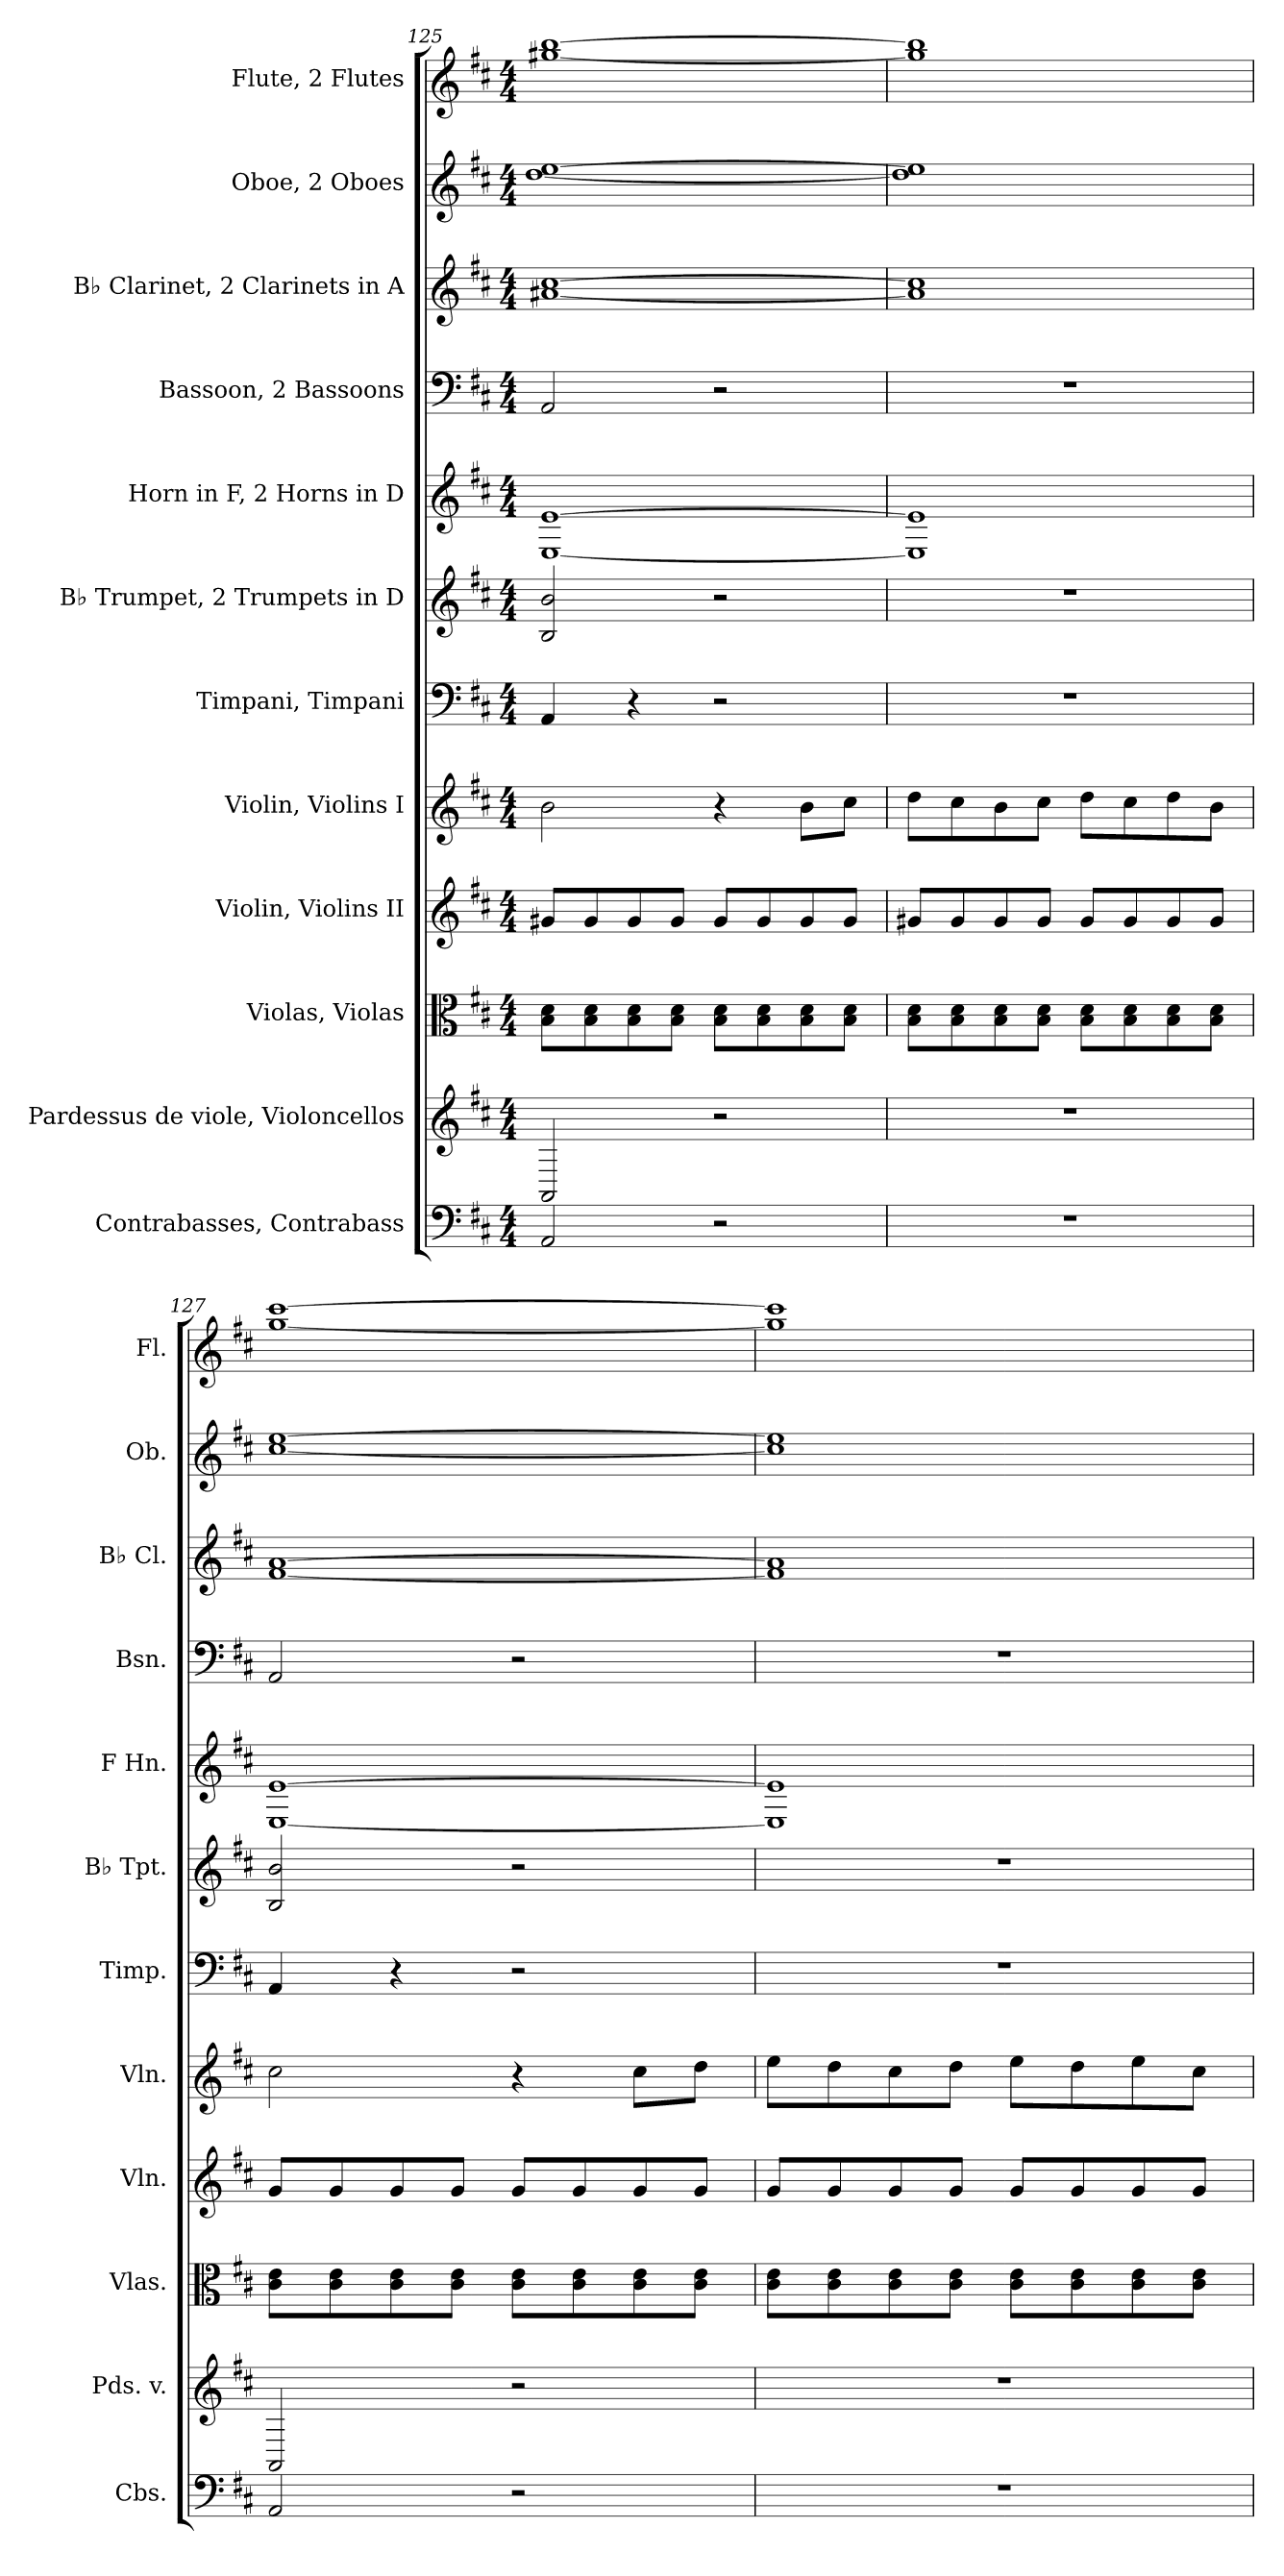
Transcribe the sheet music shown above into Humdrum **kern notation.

**kern	**kern	**kern	**kern	**kern	**kern	**kern	**kern	**kern	**kern	**kern	**kern
*part12	*part11	*part10	*part9	*part8	*part7	*part6	*part5	*part4	*part3	*part2	*part1
*staff12	*staff11	*staff10	*staff9	*staff8	*staff7	*staff6	*staff5	*staff4	*staff3	*staff2	*staff1
*I"Contrabasses, Contrabass	*I"Pardessus de viole, Violoncellos	*I"Violas, Violas	*I"Violin, Violins II	*I"Violin, Violins I	*I"Timpani, Timpani	*I"B♭ Trumpet, 2 Trumpets in D	*I"Horn in F, 2 Horns in D	*I"Bassoon, 2 Bassoons	*I"B♭ Clarinet, 2 Clarinets in A	*I"Oboe, 2 Oboes	*I"Flute, 2 Flutes
*I'Cbs.	*I'Pds. v.	*I'Vlas.	*I'Vln.	*I'Vln.	*I'Timp.	*I'B♭ Tpt.	*I'F Hn.	*I'Bsn.	*I'B♭ Cl.	*I'Ob.	*I'Fl.
!!LO:PB:g=z
*clefF4	*clefG2	*clefC3	*clefG2	*clefG2	*clefF4	*clefG2	*clefG2	*clefF4	*clefG2	*clefG2	*clefG2
*ITrd7c12	*	*	*	*	*	*ITrd1c2	*ITrd4c7	*	*ITrd1c2	*	*
*k[f#c#]	*k[f#c#]	*k[f#c#]	*k[f#c#]	*k[f#c#]	*k[f#c#]	*k[]	*k[f#]	*k[f#c#]	*k[]	*k[f#c#]	*k[f#c#]
*M4/4	*M4/4	*M4/4	*M4/4	*M4/4	*M4/4	*M4/4	*M4/4	*M4/4	*M4/4	*M4/4	*M4/4
=125	=125	=125	=125	=125	=125	=125	=125	=125	=125	=125	=125
2AAA/	2AA/	8B\ 8d\L	8g#X/L	2b\	4AA/	2A/ 2a/	[1AA [1A	2AA/	[1g#X [1b	[1dd [1ee	[1gg#X [1bb
.	.	8B\ 8d\	8g#/	.	.	.	.	.	.	.	.
.	.	8B\ 8d\	8g#/	.	4r	.	.	.	.	.	.
.	.	8B\ 8d\J	8g#/J	.	.	.	.	.	.	.	.
2r	2r	8B\ 8d\L	8g#/L	4r	2r	2r	.	2r	.	.	.
.	.	8B\ 8d\	8g#/	.	.	.	.	.	.	.	.
.	.	8B\ 8d\	8g#/	8b\L	.	.	.	.	.	.	.
.	.	8B\ 8d\J	8g#/J	8cc#\J	.	.	.	.	.	.	.
=126	=126	=126	=126	=126	=126	=126	=126	=126	=126	=126	=126
1r	1r	8B\ 8d\L	8g#X/L	8dd\L	1r	1r	1AA] 1A]	1r	1g#] 1b]	1dd] 1ee]	1gg#] 1bb]
.	.	8B\ 8d\	8g#/	8cc#\	.	.	.	.	.	.	.
.	.	8B\ 8d\	8g#/	8b\	.	.	.	.	.	.	.
.	.	8B\ 8d\J	8g#/J	8cc#\J	.	.	.	.	.	.	.
.	.	8B\ 8d\L	8g#/L	8dd\L	.	.	.	.	.	.	.
.	.	8B\ 8d\	8g#/	8cc#\	.	.	.	.	.	.	.
.	.	8B\ 8d\	8g#/	8dd\	.	.	.	.	.	.	.
.	.	8B\ 8d\J	8g#/J	8b\J	.	.	.	.	.	.	.
=127	=127	=127	=127	=127	=127	=127	=127	=127	=127	=127	=127
2AAA/	2AA/	8c#\ 8e\L	8g/L	2cc#\	4AA/	2A/ 2a/	[1AA [1A	2AA/	[1e [1g	[1cc# [1ee	[1gg [1ccc#
.	.	8c#\ 8e\	8g/	.	.	.	.	.	.	.	.
.	.	8c#\ 8e\	8g/	.	4r	.	.	.	.	.	.
.	.	8c#\ 8e\J	8g/J	.	.	.	.	.	.	.	.
2r	2r	8c#\ 8e\L	8g/L	4r	2r	2r	.	2r	.	.	.
.	.	8c#\ 8e\	8g/	.	.	.	.	.	.	.	.
.	.	8c#\ 8e\	8g/	8cc#\L	.	.	.	.	.	.	.
.	.	8c#\ 8e\J	8g/J	8dd\J	.	.	.	.	.	.	.
=128	=128	=128	=128	=128	=128	=128	=128	=128	=128	=128	=128
1r	1r	8c#\ 8e\L	8g/L	8ee\L	1r	1r	1AA] 1A]	1r	1e] 1g]	1cc#] 1ee]	1gg] 1ccc#]
.	.	8c#\ 8e\	8g/	8dd\	.	.	.	.	.	.	.
.	.	8c#\ 8e\	8g/	8cc#\	.	.	.	.	.	.	.
.	.	8c#\ 8e\J	8g/J	8dd\J	.	.	.	.	.	.	.
.	.	8c#\ 8e\L	8g/L	8ee\L	.	.	.	.	.	.	.
.	.	8c#\ 8e\	8g/	8dd\	.	.	.	.	.	.	.
.	.	8c#\ 8e\	8g/	8ee\	.	.	.	.	.	.	.
.	.	8c#\ 8e\J	8g/J	8cc#\J	.	.	.	.	.	.	.
=	=	=	=	=	=	=	=	=	=	=	=
*-	*-	*-	*-	*-	*-	*-	*-	*-	*-	*-	*-
